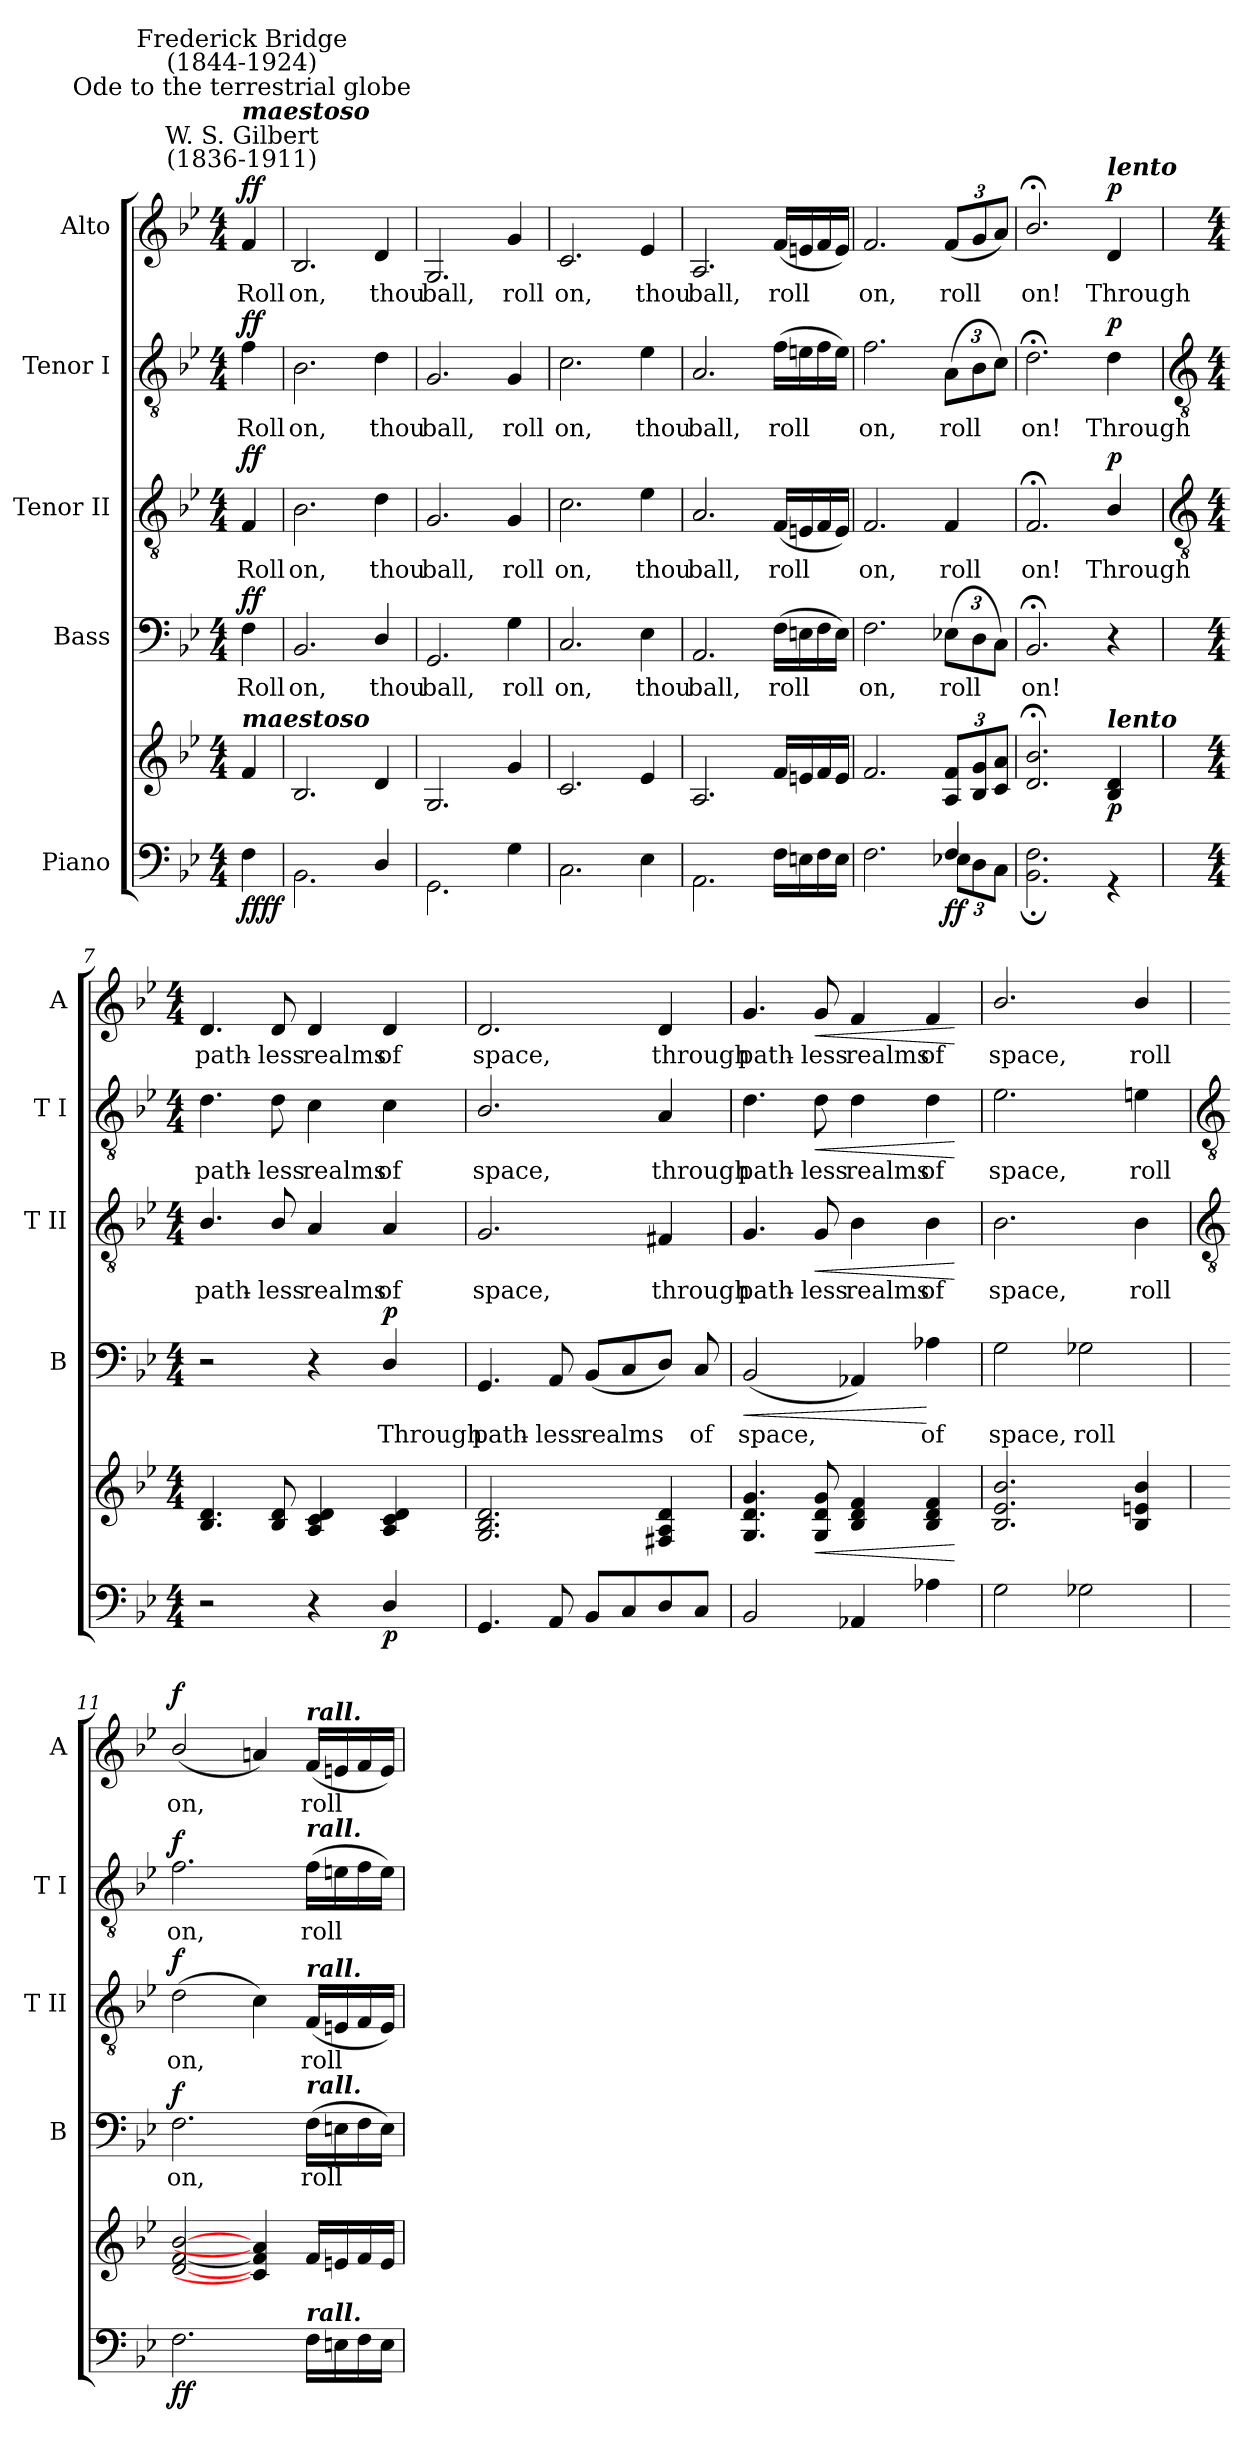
**kern	**kern	**dynam	**kern	**text	**dynam	**kern	**text	**dynam	**kern	**text	**dynam	**kern	**text	**dynam
*part5	*part5	*part5	*part4	*part4	*part4	*part3	*part3	*part3	*part2	*part2	*part2	*part1	*part1	*part1
*staff6	*staff5	*staff5/6	*staff4	*staff4	*staff4	*staff3	*staff3	*staff3	*staff2	*staff2	*staff2	*staff1	*staff1	*staff1
*I"Piano	*	*	*I"Bass	*	*	*I"Tenor II	*	*	*I"Tenor I	*	*	*I"Alto	*	*
*	*	*	*I'B	*	*	*I'T II	*	*	*I'T I	*	*	*I'A	*	*
*clefF4	*clefG2	*	*clefF4	*	*	*clefGv2	*	*	*clefGv2	*	*	*clefG2	*	*
*k[b-e-]	*k[b-e-]	*	*k[b-e-]	*	*	*k[b-e-]	*	*	*k[b-e-]	*	*	*k[b-e-]	*	*
*B-:	*B-:	*	*B-:	*	*	*B-:	*	*	*B-:	*	*	*B-:	*	*
*M4/4	*M4/4	*	*M4/4	*	*	*M4/4	*	*	*M4/4	*	*	*M4/4	*	*
=	=	=	=	=	=	=	=	=	=	=	=	=	=	=
*^	*	*	*	*	*	*	*	*	*	*	*	*	*	*
!	!	!	!	!	!	!	!	!	!	!	!	!	!LO:TX:a:cj:t=W. S. Gilbert\n(1836-1911)	!	!
!	!	!	!	!	!	!	!	!	!	!	!	!	!LO:TX:a:Bi:t=maestoso	!	!
!	!	!	!	!	!	!	!	!	!	!	!	!	!LO:TX:a:cj:t=Ode to the terrestrial globe	!	!
!	!	!	!	!	!	!	!	!	!	!	!	!	!LO:TX:a:cj:t=Frederick Bridge\n(1844-1924)	!	!
!	!	!LO:TX:a:Bi:t=maestoso	!	!	!	!	!	!	!	!	!	!	!	!	!
!	!	!	!LO:DY:b=2	!	!LO:LY:b	!	!	!LO:LY:b	!	!	!LO:LY:b	!	!	!LO:LY:b	!
!	!	!	!LO:DY:n=1:b	!	!	!LO:DY:b	!	!	!LO:DY:b	!	!	!LO:DY:b	!	!	!LO:DY:b
4ryy	4F	4f	ff ff	4F	Roll	ff	4F	Roll	ff	4f	Roll	ff	4f	Roll	ff
=1	=1	=1	=1	=1	=1	=1	=1	=1	=1	=1	=1	=1	=1	=1	=1
!	!	!	!	!	!LO:LY:b	!	!	!LO:LY:b	!	!	!LO:LY:b	!	!	!LO:LY:b	!
1ryy	2.BB-	2.B-	.	2.BB-	on,	.	2.B-	on,	.	2.B-	on,	.	2.B-	on,	.
!	!	!	!	!	!LO:LY:b	!	!	!LO:LY:b	!	!	!LO:LY:b	!	!	!LO:LY:b	!
.	4D/	4d	.	4D/	thou	.	4d	thou	.	4d	thou	.	4d	thou	.
=2	=2	=2	=2	=2	=2	=2	=2	=2	=2	=2	=2	=2	=2	=2	=2
!	!	!	!	!	!LO:LY:b	!	!	!LO:LY:b	!	!	!LO:LY:b	!	!	!LO:LY:b	!
1ryy	2.GG	2.G	.	2.GG	ball,	.	2.G	ball,	.	2.G	ball,	.	2.G	ball,	.
!	!	!	!	!	!LO:LY:b	!	!	!LO:LY:b	!	!	!LO:LY:b	!	!	!LO:LY:b	!
.	4G\	4g	.	4G\	roll	.	4G	roll	.	4G	roll	.	4g	roll	.
=3	=3	=3	=3	=3	=3	=3	=3	=3	=3	=3	=3	=3	=3	=3	=3
!	!	!	!	!	!LO:LY:b	!	!	!LO:LY:b	!	!	!LO:LY:b	!	!	!LO:LY:b	!
1ryy	2.C	2.c	.	2.C	on,	.	2.c	on,	.	2.c	on,	.	2.c	on,	.
!	!	!	!	!	!LO:LY:b	!	!	!LO:LY:b	!	!	!LO:LY:b	!	!	!LO:LY:b	!
.	4E-	4e-	.	4E-	thou	.	4e-	thou	.	4e-	thou	.	4e-	thou	.
=4	=4	=4	=4	=4	=4	=4	=4	=4	=4	=4	=4	=4	=4	=4	=4
!	!	!	!	!	!LO:LY:b	!	!	!LO:LY:b	!	!	!LO:LY:b	!	!	!LO:LY:b	!
1ryy	2.AA	2.A	.	2.AA	ball,	.	2.A	ball,	.	2.A	ball,	.	2.A	ball,	.
!	!	!	!	!	!LO:LY:b	!	!	!LO:LY:b	!	!	!LO:LY:b	!	!	!LO:LY:b	!
.	16FLL	16fLL	.	(>16FLL	roll	.	(<16FLL	roll	.	(>16fLL	roll	.	(<16fLL	roll	.
.	16En	16en	.	16En	.	.	16En	.	.	16en	.	.	16en	.	.
.	16F	16f	.	16F	.	.	16F	.	.	16f	.	.	16f	.	.
.	16EJJ	16eJJ	.	16EJJ)	.	.	16EJJ)	.	.	16eJJ)	.	.	16eJJ)	.	.
=5	=5	=5	=5	=5	=5	=5	=5	=5	=5	=5	=5	=5	=5	=5	=5
!	!	!	!	!	!LO:LY:b	!	!	!LO:LY:b	!	!	!LO:LY:b	!	!	!LO:LY:b	!
2.ryy	2.F	2.f	.	2.F	on,	.	2.F	on,	.	2.f	on,	.	2.f	on,	.
!	!	!	!LO:DY:b=2	!	!LO:LY:b	!	!	!LO:LY:b	!	!	!LO:LY:b	!	!	!LO:LY:b	!
4F/	12E-XL	12A 12fL	ff	(>12E-XL	roll	.	4F	roll	.	(>12AL	roll	.	(<12fL	roll	.
.	12D	12B- 12g	.	12D	.	.	.	.	.	12B-	.	.	12g	.	.
.	12CJ	12c 12aJ	.	12CJ)	.	.	.	.	.	12cJ)	.	.	12aJ)	.	.
=6	=6	=6	=6	=6	=6	=6	=6	=6	=6	=6	=6	=6	=6	=6	=6
!	!	!	!	!	!LO:LY:b	!	!	!LO:LY:b	!	!	!LO:LY:b	!	!	!LO:LY:b	!
1ryy	2.BB-\; 2.F\;	2.d/;< 2.b-/;<	.	2.BB-;<	on!	.	2.F;</	on!	.	2.d;<\	on!	.	2.b-;</	on!	.
!	!	!	!	!	!	!	!	!	!	!	!	!	!LO:TX:a:Bi:t=lento	!	!
!	!	!LO:TX:a:Bi:t=lento	!	!	!	!	!	!	!	!	!	!	!	!	!
!	!	!	!LO:DY:b	!	!	!	!	!LO:LY:b	!LO:DY:b	!	!LO:LY:b	!LO:DY:b	!	!LO:LY:b	!LO:DY:b
.	4r	4B- 4d	p	4r	.	.	4B-/	Through	p	4d	Through	p	4d	Through	p
*v	*v	*	*	*	*	*	*	*	*	*	*	*	*	*	*
!!LO:LB:g=z
=7	=7	=7	=7	=7	=7	=7	=7	=7	=7	=7	=7	=7	=7	=7
*	*	*	*	*	*	*clefGv2	*	*	*clefGv2	*	*	*	*	*
*M4/4	*M4/4	*	*M4/4	*	*	*M4/4	*	*	*M4/4	*	*	*M4/4	*	*
*^	*	*	*	*	*	*	*	*	*	*	*	*	*	*
!	!	!	!	!	!	!	!	!LO:LY:b	!	!	!LO:LY:b	!	!	!LO:LY:b	!
*v	*v	*	*	*	*	*	*	*	*	*	*	*	*	*	*
2r	4.B- 4.d	.	2r	.	.	4.B-/	path-	.	4.d	path-	.	4.d	path-	.
!	!	!	!	!	!	!	!LO:LY:b	!	!	!LO:LY:b	!	!	!LO:LY:b	!
.	8B- 8d	.	.	.	.	8B-/	-less	.	8d	-less	.	8d	-less	.
!	!	!	!	!	!	!	!LO:LY:b	!	!	!LO:LY:b	!	!	!LO:LY:b	!
4r	4A 4c 4d	.	4r	.	.	4A	realms	.	4c	realms	.	4d	realms	.
!	!	!LO:DY:b=2	!	!LO:LY:b	!LO:DY:b	!	!LO:LY:b	!	!	!LO:LY:b	!	!	!LO:LY:b	!
4D/	4A 4c 4d	p	4D/	Through	p	4A	of	.	4c	of	.	4d	of	.
=8	=8	=8	=8	=8	=8	=8	=8	=8	=8	=8	=8	=8	=8	=8
!	!	!	!	!LO:LY:b	!	!	!LO:LY:b	!	!	!LO:LY:b	!	!	!LO:LY:b	!
4.GG	2.G 2.B- 2.d	.	4.GG	path-	.	2.G/	space,	.	2.B-/	space,	.	2.d	space,	.
!	!	!	!	!LO:LY:b	!	!	!	!	!	!	!	!	!	!
8AA	.	.	8AA	-less	.	.	.	.	.	.	.	.	.	.
!	!	!	!	!LO:LY:b	!	!	!	!	!	!	!	!	!	!
8BB-L	.	.	(<8BB-L	realms	.	.	.	.	.	.	.	.	.	.
8C	.	.	8C	.	.	.	.	.	.	.	.	.	.	.
!	!	!	!	!	!	!	!LO:LY:b	!	!	!LO:LY:b	!	!	!LO:LY:b	!
8D	4F#X 4A 4d	.	8DJ)	.	.	4F#X	through	.	4A	through	.	4d	through	.
!	!	!	!	!LO:LY:b	!	!	!	!	!	!	!	!	!	!
8CJ	.	.	8C	of	.	.	.	.	.	.	.	.	.	.
=9	=9	=9	=9	=9	=9	=9	=9	=9	=9	=9	=9	=9	=9	=9
!	!	!	!	!LO:LY:b	!LO:HP:b	!	!LO:LY:b	!	!	!LO:LY:b	!	!	!LO:LY:b	!
2BB-	4.G 4.d 4.g	.	(<2BB-	space,	<	4.G	path-	.	4.d	path-	.	4.g	path-	.
!	!	!LO:HP:b	!	!	!	!	!LO:LY:b	!LO:HP:b	!	!LO:LY:b	!LO:HP:b	!	!LO:LY:b	!LO:HP:b
.	8G 8d 8g	<	.	.	.	8G	-less	<	8d	-less	<	8g	-less	<
!	!	!	!	!	!	!	!LO:LY:b	!	!	!LO:LY:b	!	!	!LO:LY:b	!
4AA-X	4B- 4d 4f	.	4AA-X)	.	.	4B-	realms	.	4d	realms	.	4f	realms	.
!	!	!	!	!LO:LY:b	!	!	!LO:LY:b	!	!	!LO:LY:b	!	!	!LO:LY:b	!
4A-X	4B- 4d 4f	.	4A-X	of	[	4B-	of	.	4d	of	.	4f	of	.
.	.	[	.	.	.	.	.	[	.	.	[	.	.	[
=10	=10	=10	=10	=10	=10	=10	=10	=10	=10	=10	=10	=10	=10	=10
!	!	!	!	!LO:LY:b	!	!	!LO:LY:b	!	!	!LO:LY:b	!	!	!LO:LY:b	!
2G	2.B-/ 2.e-/ 2.b-/	.	2G	space,	.	2.B-\	space,	.	2.e-\	space,	.	2.b-/	space,	.
!	!	!	!	!LO:LY:b	!	!	!	!	!	!	!	!	!	!
2G-X	.	.	2G-X	roll	.	.	.	.	.	.	.	.	.	.
!	!	!	!	!	!	!	!LO:LY:b	!	!	!LO:LY:b	!	!	!LO:LY:b	!
.	4B-/ 4en/ 4b-/	.	.	.	.	4B-\	roll	.	4en\	roll	.	4b-/	roll	.
!!LO:LB:g=z
=11	=11	=11	=11	=11	=11	=11	=11	=11	=11	=11	=11	=11	=11	=11
*	*	*	*	*	*	*clefGv2	*	*	*clefGv2	*	*	*	*	*
!	!	!LO:DY:b=2	!	!LO:LY:b	!	!	!LO:LY:b	!	!	!LO:LY:b	!	!	!LO:LY:b	!
!	!	!LO:DY:n=1:b	!	!	!LO:DY:b	!	!	!LO:DY:b	!	!	!LO:DY:b	!	!	!LO:DY:b
2.F\	[2d/ [2f/ [2b-/	f f	2.F\	on,	f	(>2d\	on,	f	2.f\	on,	f	(<2b-/	on,	f
.	4c] 4f] 4an]	.	.	.	.	4c)	.	.	.	.	.	4an)	.	.
!	!	!	!	!	!	!	!	!	!	!	!	!LO:TX:a:Bi:t=rall.	!	!
!	!	!	!	!	!	!	!	!	!LO:TX:a:Bi:t=rall.	!	!	!	!	!
!	!	!	!	!	!	!LO:TX:a:Bi:t=rall.	!	!	!	!	!	!	!	!
!	!	!	!LO:TX:a:Bi:t=rall.	!	!	!	!	!	!	!	!	!	!	!
!LO:TX:a:Bi:t=rall.	!	!	!	!	!	!	!	!	!	!	!	!	!	!
!	!	!	!	!LO:LY:b	!	!	!LO:LY:b	!	!	!LO:LY:b	!	!	!LO:LY:b	!
16FLL	16fLL	.	(>16FLL	roll	.	(<16FLL	roll	.	(>16fLL	roll	.	(<16fLL	roll	.
16En	16en	.	16En	.	.	16En	.	.	16en	.	.	16en	.	.
16F	16f	.	16F	.	.	16F	.	.	16f	.	.	16f	.	.
16EJJ	16eJJ	.	16EJJ)	.	.	16EJJ)	.	.	16eJJ)	.	.	16eJJ)	.	.
=	=	=	=	=	=	=	=	=	=	=	=	=	=	=
*-	*-	*-	*-	*-	*-	*-	*-	*-	*-	*-	*-	*-	*-	*-
